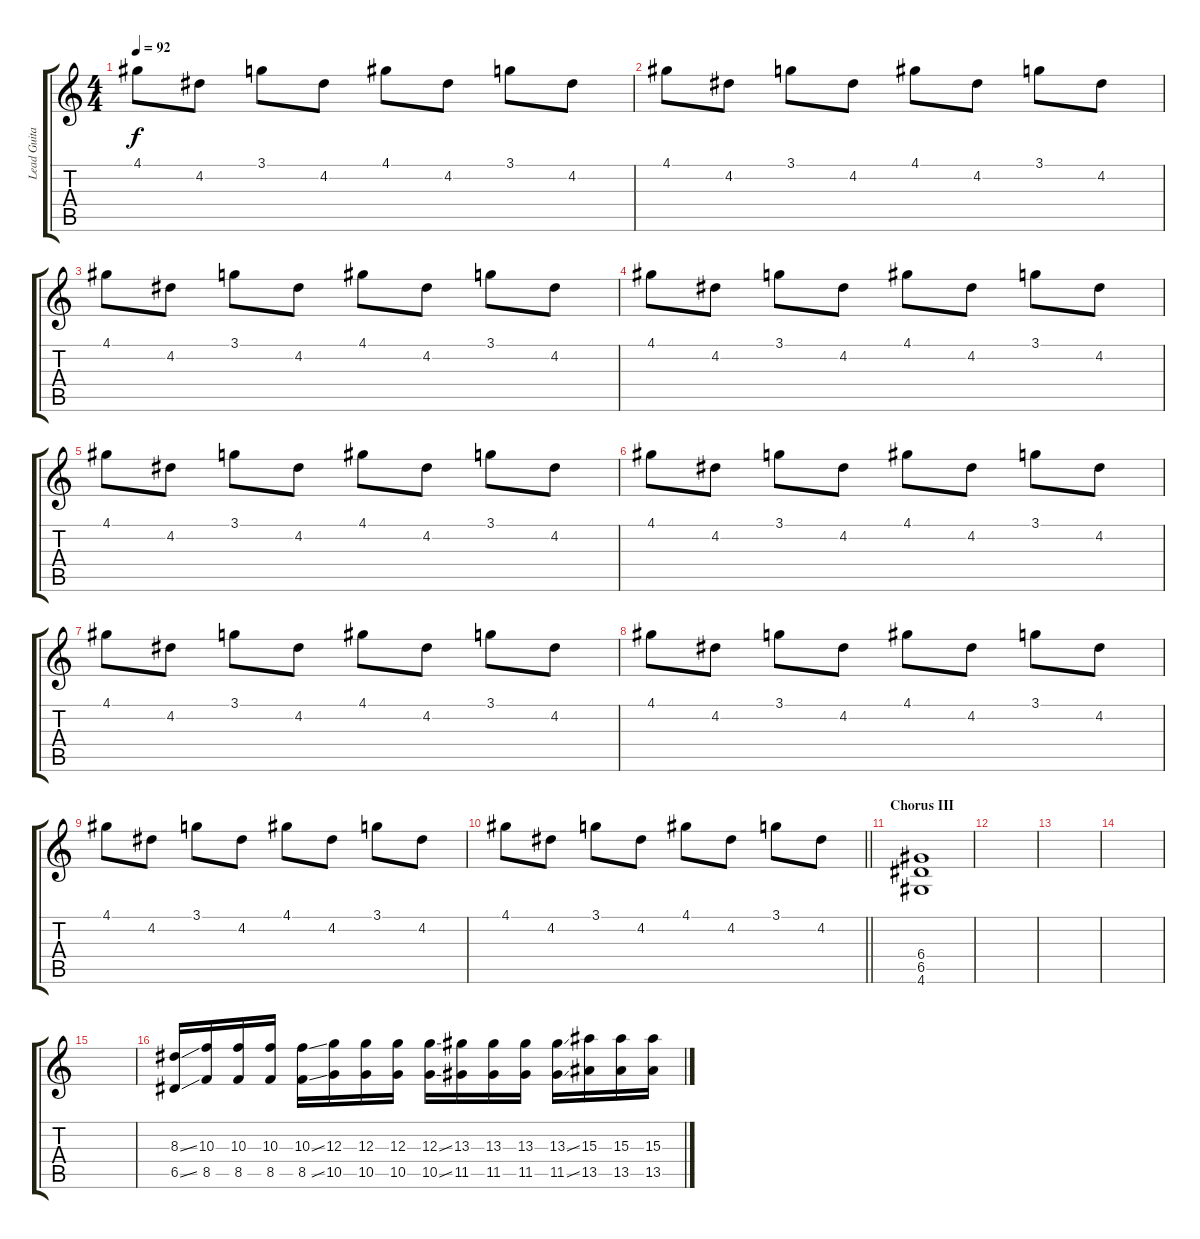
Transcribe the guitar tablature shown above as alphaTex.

\track ("Lead Guitar" "Lead Guita") {instrument overdrivenguitar}
\staff {score tabs}
\tuning (E4 B3 G3 D3 A2 E2) {hide}
\ts (4 4)
\tempo 92
\clef g2
\ks c
4.1.8{dy f} 4.2.8 3.1.8 4.2.8 4.1.8 4.2.8 3.1.8 4.2.8 |
4.1.8 4.2.8 3.1.8 4.2.8 4.1.8 4.2.8 3.1.8 4.2.8 |
4.1.8 4.2.8 3.1.8 4.2.8 4.1.8 4.2.8 3.1.8 4.2.8 |
4.1.8 4.2.8 3.1.8 4.2.8 4.1.8 4.2.8 3.1.8 4.2.8 |
4.1.8 4.2.8 3.1.8 4.2.8 4.1.8 4.2.8 3.1.8 4.2.8 |
4.1.8 4.2.8 3.1.8 4.2.8 4.1.8 4.2.8 3.1.8 4.2.8 |
4.1.8 4.2.8 3.1.8 4.2.8 4.1.8 4.2.8 3.1.8 4.2.8 |
4.1.8 4.2.8 3.1.8 4.2.8 4.1.8 4.2.8 3.1.8 4.2.8 |
4.1.8 4.2.8 3.1.8 4.2.8 4.1.8 4.2.8 3.1.8 4.2.8 |
\barLineRight lightlight
4.1.8 4.2.8 3.1.8 4.2.8 4.1.8 4.2.8 3.1.8 4.2.8 |
\section ("" "Chorus III")
(6.4 6.5 4.6).1 |
|
|
|
|
(8.3{ss} 6.5{ss}).16 (10.3 8.5).16 (10.3 8.5).16 (10.3 8.5).16 (10.3{ss} 8.5{ss}).16 (12.3 10.5).16 (12.3 10.5).16 (12.3 10.5).16 (12.3{ss} 10.5{ss}).16 (13.3 11.5).16 (13.3 11.5).16 (13.3 11.5).16 (13.3{ss} 11.5{ss}).16 (15.3 13.5).16 (15.3 13.5).16 (15.3 13.5).16
